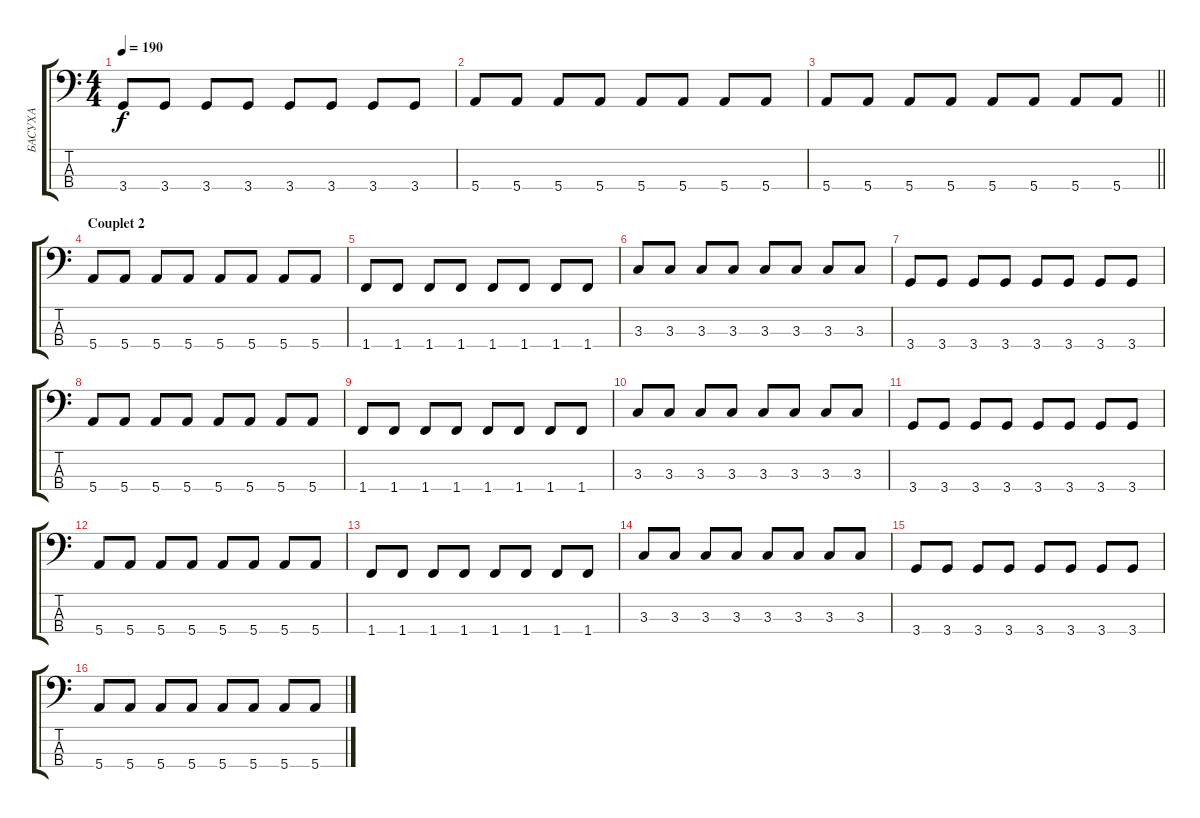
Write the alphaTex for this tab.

\track ("БАСУХА" "БАСУХА") {instrument electricbasspick}
\staff {score tabs}
\tuning (G2 D2 A1 E1) {hide}
\ts (4 4)
\tempo 190
\clef f4
\ks c
3.4.8{dy f} 3.4.8 3.4.8 3.4.8 3.4.8 3.4.8 3.4.8 3.4.8 |
5.4.8 5.4.8 5.4.8 5.4.8 5.4.8 5.4.8 5.4.8 5.4.8 |
\barLineRight lightlight
5.4.8 5.4.8 5.4.8 5.4.8 5.4.8 5.4.8 5.4.8 5.4.8 |
\section ("" "Couplet 2")
5.4.8 5.4.8 5.4.8 5.4.8 5.4.8 5.4.8 5.4.8 5.4.8 |
1.4.8 1.4.8 1.4.8 1.4.8 1.4.8 1.4.8 1.4.8 1.4.8 |
3.3.8 3.3.8 3.3.8 3.3.8 3.3.8 3.3.8 3.3.8 3.3.8 |
3.4.8 3.4.8 3.4.8 3.4.8 3.4.8 3.4.8 3.4.8 3.4.8 |
5.4.8 5.4.8 5.4.8 5.4.8 5.4.8 5.4.8 5.4.8 5.4.8 |
1.4.8 1.4.8 1.4.8 1.4.8 1.4.8 1.4.8 1.4.8 1.4.8 |
3.3.8 3.3.8 3.3.8 3.3.8 3.3.8 3.3.8 3.3.8 3.3.8 |
3.4.8 3.4.8 3.4.8 3.4.8 3.4.8 3.4.8 3.4.8 3.4.8 |
5.4.8 5.4.8 5.4.8 5.4.8 5.4.8 5.4.8 5.4.8 5.4.8 |
1.4.8 1.4.8 1.4.8 1.4.8 1.4.8 1.4.8 1.4.8 1.4.8 |
3.3.8 3.3.8 3.3.8 3.3.8 3.3.8 3.3.8 3.3.8 3.3.8 |
3.4.8 3.4.8 3.4.8 3.4.8 3.4.8 3.4.8 3.4.8 3.4.8 |
5.4.8 5.4.8 5.4.8 5.4.8 5.4.8 5.4.8 5.4.8 5.4.8
